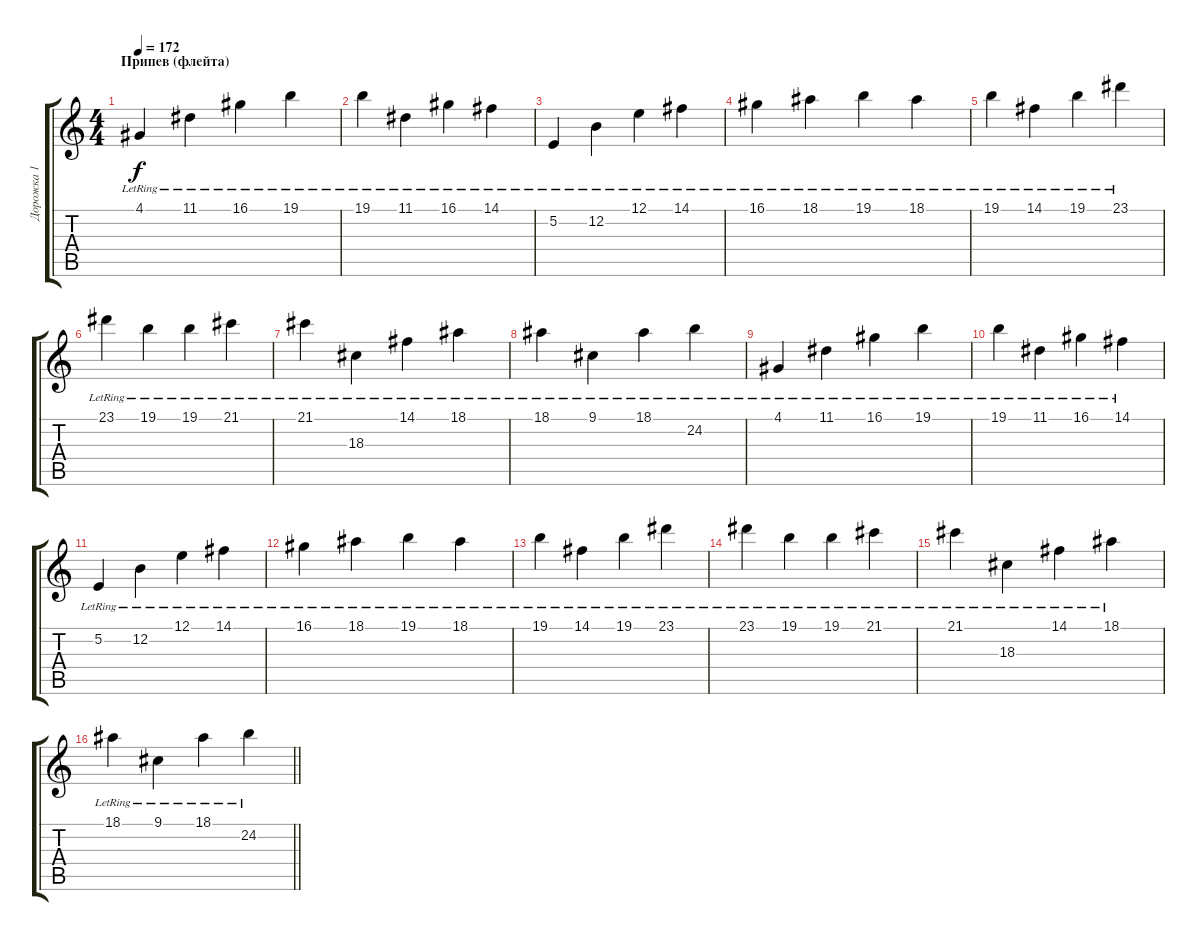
\track ("Дорожка 1" "Дорожка 1") {instrument acousticgrandpiano}
\staff {score tabs}
\tuning (E4 B3 G3 D3 A2 E2) {hide}
\ts (4 4)
\section ("" "Припев (флейта)")
\tempo 172
\clef g2
\ks c
4.1{lr}.4{dy f} 11.1{lr}.4 16.1{lr}.4 19.1{lr}.4 |
19.1{lr}.4 11.1{lr}.4 16.1{lr}.4 14.1{lr}.4 |
5.2{lr}.4 12.2{lr}.4 12.1{lr}.4 14.1{lr}.4 |
16.1{lr}.4 18.1{lr}.4 19.1{lr}.4 18.1{lr}.4 |
19.1{lr}.4 14.1{lr}.4 19.1{lr}.4 23.1{lr}.4 |
23.1{lr}.4 19.1{lr}.4 19.1{lr}.4 21.1{lr}.4 |
21.1{lr}.4 18.3{lr}.4 14.1{lr}.4 18.1{lr}.4 |
18.1{lr}.4 9.1{lr}.4 18.1{lr}.4 24.2{lr}.4 |
4.1{lr}.4 11.1{lr}.4 16.1{lr}.4 19.1{lr}.4 |
19.1{lr}.4 11.1{lr}.4 16.1{lr}.4 14.1{lr}.4 |
5.2{lr}.4 12.2{lr}.4 12.1{lr}.4 14.1{lr}.4 |
16.1{lr}.4 18.1{lr}.4 19.1{lr}.4 18.1{lr}.4 |
19.1{lr}.4 14.1{lr}.4 19.1{lr}.4 23.1{lr}.4 |
23.1{lr}.4 19.1{lr}.4 19.1{lr}.4 21.1{lr}.4 |
21.1{lr}.4 18.3{lr}.4 14.1{lr}.4 18.1{lr}.4 |
\barLineRight lightlight
18.1{lr}.4 9.1{lr}.4 18.1{lr}.4 24.2{lr}.4
